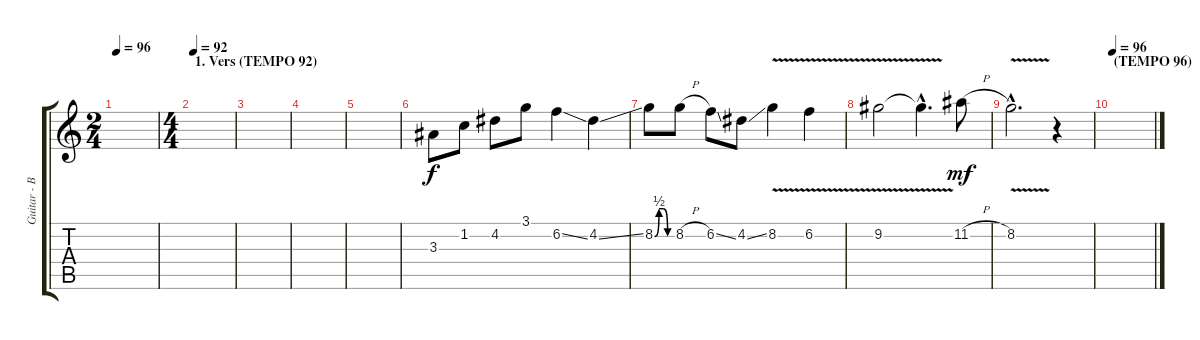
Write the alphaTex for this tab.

\track ("Guitar - Brian May" "Guitar - B") {instrument overdrivenguitar}
\staff {score tabs}
\tuning (E4 B3 G3 D3 A2 E2) {hide}
\ts (2 4)
\tempo 96
\clef g2
\ks c
|
\ts (4 4)
\section ("" "1. Vers (TEMPO 92)")
\tempo 92
|
|
|
|
3.3.8{volume 8} 1.2.8 4.2.8 3.1.8 6.2{ss}.4 4.2{ss}.4 |
8.2{be (custom 0 0 15 2 30 2 45 0 60 0)}.8 8.2{h}.8 6.2{ss}.8 4.2{ss}.8 8.2{v}.4 6.2{v}.4 |
9.2{v}.2 9.2{hac t}.4{d dy f} 11.2{h}.8{dy mf} |
8.2{v hac}.2{d} r.4 |
\section ("" "(TEMPO 96)")
\tempo 96
